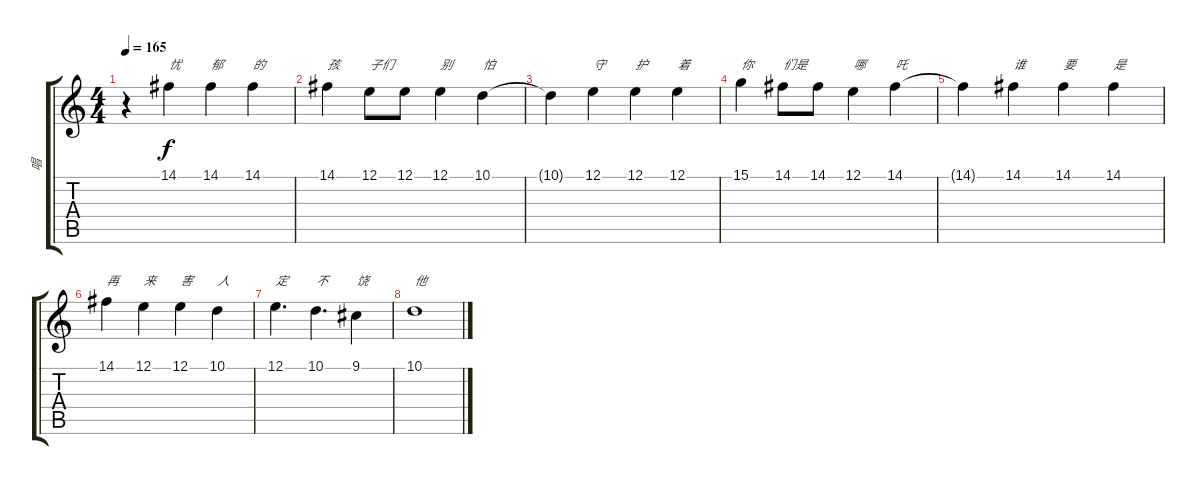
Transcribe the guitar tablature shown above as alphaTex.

\track ("唱" "唱") {instrument viola}
\staff {score tabs}
\tuning (E4 B3 G3 D3 A2 E2) {hide}
\ts (4 4)
\tempo 165
\clef g2
\ks c
r.4{dy f} 14.1.4{txt "忧"} 14.1.4{txt "郁"} 14.1.4{txt "的"} |
14.1.4{txt "孩"} 12.1.8{txt "子们"} 12.1.8 12.1.4{txt "别"} 10.1.4{txt "怕"} |
10.1{t}.4 12.1.4{txt "守"} 12.1.4{txt "护"} 12.1.4{txt "着"} |
15.1.4{txt "你"} 14.1.8{txt "们是"} 14.1.8 12.1.4{txt "哪"} 14.1.4{txt "吒"} |
14.1{t}.4 14.1.4{txt "谁"} 14.1.4{txt "要"} 14.1.4{txt "是"} |
14.1.4{txt "再"} 12.1.4{txt "来"} 12.1.4{txt "害"} 10.1.4{txt "人"} |
12.1.4{d txt "定"} 10.1.4{d txt "不"} 9.1.4{txt "饶"} |
10.1.1{txt "他"}
